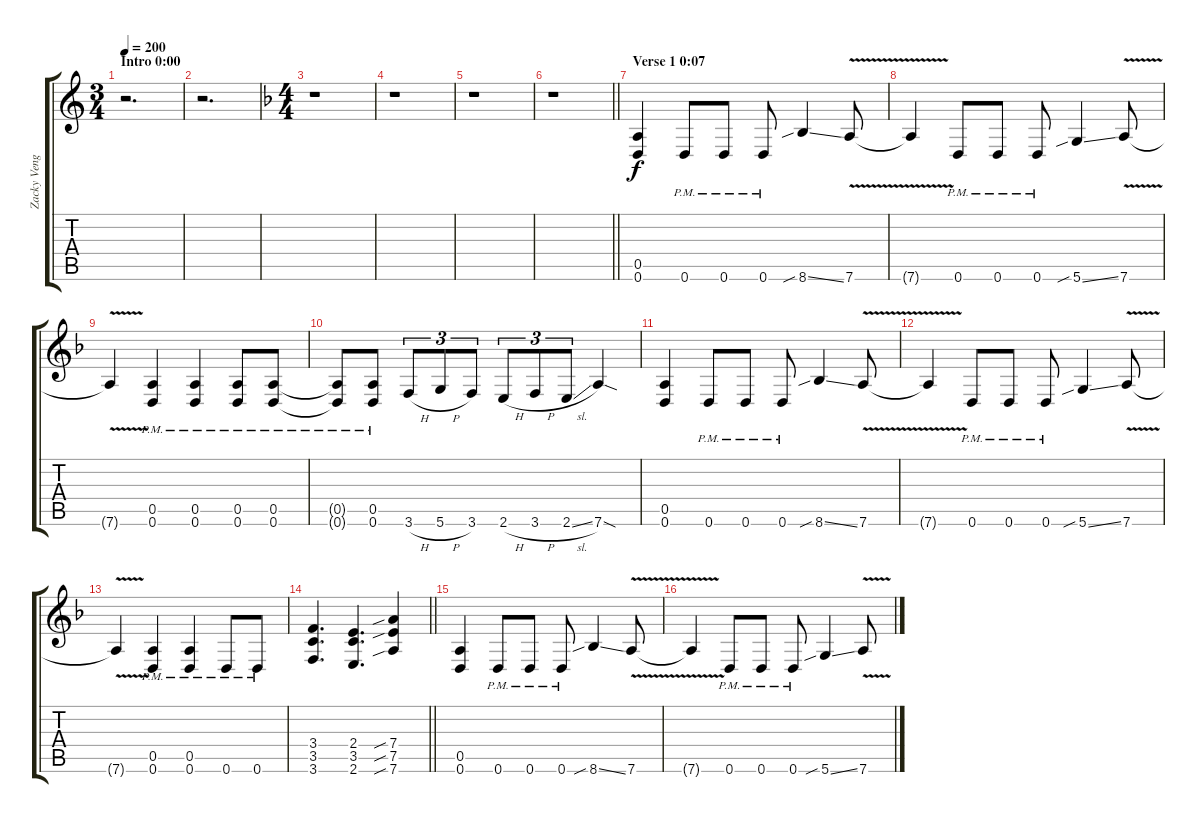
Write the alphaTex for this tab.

\track ("Zacky Vengeance (Rhythm) II" "Zacky Veng") {instrument distortionguitar}
\staff {score tabs}
\tuning (E4 B3 G3 D3 A2 D2) {hide}
\ts (3 4)
\section ("" "Intro 0:00")
\tempo 200
\clef g2
\ks c
r.2{d dy f instrument distortionguitar} |
r.2{d} |
\ts (4 4)
\ks f
r.1 |
r.1 |
r.1 |
\barLineRight lightlight
r.1 |
\section ("" "Verse 1 0:07")
(0.5 0.6).4 0.6{pm}.8 0.6{pm}.8 0.6{pm}.8 8.6{sib ss}.4 7.6{v}.8 |
7.6{v t}.4 0.6{pm}.8 0.6{pm}.8 0.6{pm}.8 5.6{sib ss}.4 7.6{v}.8 |
7.6{v t}.4 (0.5{pm} 0.6{pm}).4 (0.5{pm} 0.6{pm}).4 (0.5{pm} 0.6{pm}).8 (0.5{pm} 0.6{pm}).8 |
(0.5{pm t} 0.6{pm t}).8 (0.5{pm} 0.6{pm}).8 3.6{h}.8{tu (3 2)} 5.6{h}.8{tu (3 2)} 3.6.8{tu (3 2)} 2.6{h}.8{tu (3 2)} 3.6{h}.8{tu (3 2)} 2.6{sl}.8{tu (3 2)} 7.6{sod}.4 |
(0.5 0.6).4 0.6{pm}.8 0.6{pm}.8 0.6{pm}.8 8.6{sib ss}.4 7.6{v}.8 |
7.6{v t}.4 0.6{pm}.8 0.6{pm}.8 0.6{pm}.8 5.6{sib ss}.4 7.6{v}.8 |
7.6{v t}.4 (0.5{pm} 0.6{pm}).4 (0.5{pm} 0.6{pm}).4 0.6{pm}.8 0.6{pm}.8 |
\barLineRight lightlight
(3.4 3.5 3.6).4{d} (2.4 3.5 2.6).4{d} (7.4{sib} 7.5{sib} 7.6{sib}).4 |
\section ("" "")
(0.5 0.6).4 0.6{pm}.8 0.6{pm}.8 0.6{pm}.8 8.6{sib ss}.4 7.6{v}.8 |
7.6{v t}.4 0.6{pm}.8 0.6{pm}.8 0.6{pm}.8 5.6{sib ss}.4 7.6{v}.8
